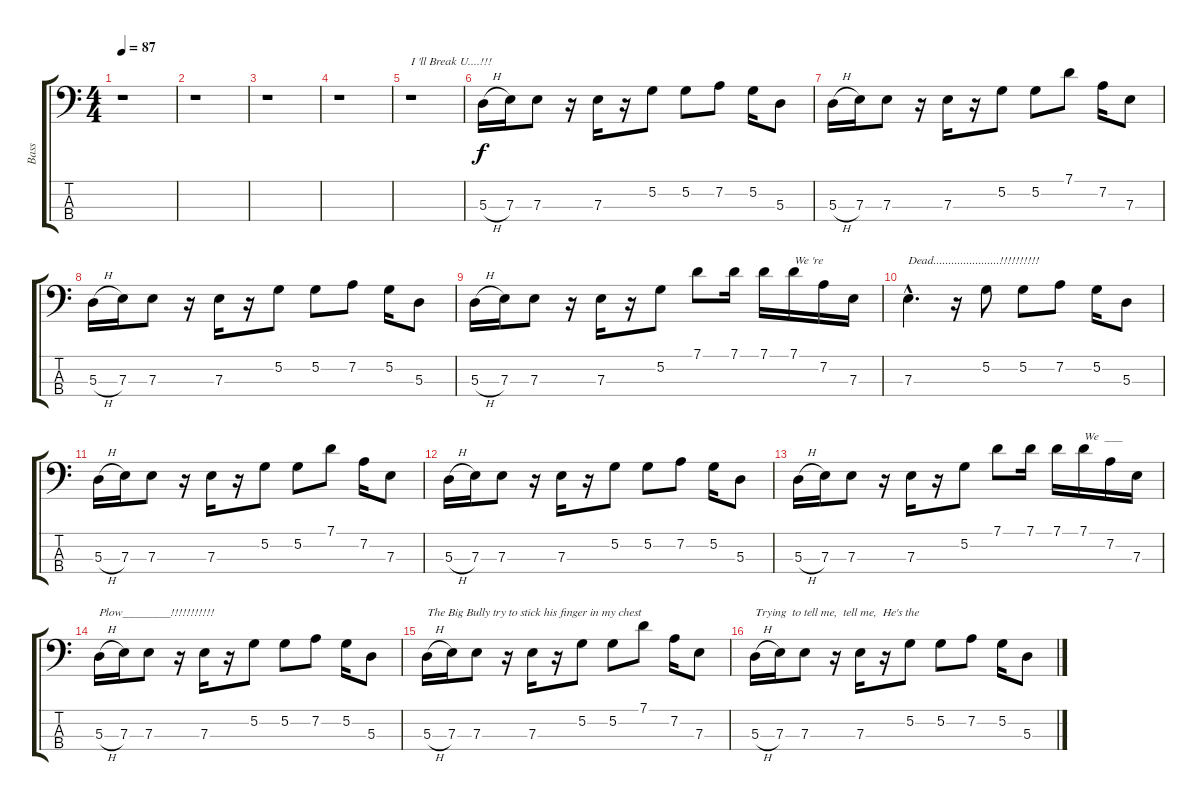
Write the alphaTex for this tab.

\track ("Bass" "Bass") {instrument electricbassfinger}
\staff {score tabs}
\tuning (G2 D2 A1 E1) {hide}
\ts (4 4)
\tempo 87
\clef f4
\ks c
r.1{txt " " dy f instrument electricbassfinger} |
r.1 |
r.1 |
r.1 |
r.1{txt "I 'll Break U....!!!"} |
5.3{h}.16 7.3.16 7.3.8 r.16 7.3.16 r.16 5.2.8 5.2.8 7.2.8 5.2.16 5.3.8 |
5.3{h}.16 7.3.16 7.3.8 r.16 7.3.16 r.16 5.2.8 5.2.8 7.1.8 7.2.16 7.3.8 |
5.3{h}.16 7.3.16 7.3.8 r.16 7.3.16 r.16 5.2.8 5.2.8 7.2.8 5.2.16 5.3.8 |
5.3{h}.16 7.3.16 7.3.8 r.16 7.3.16 r.16 5.2.8 7.1.8 7.1.16 7.1.16 7.1.16{txt "We 're "} 7.2.16 7.3.16 |
7.3{hac}.4{d txt "Dead......................!!!!!!!!!!"} r.16 5.2.8 5.2.8 7.2.8 5.2.16 5.3.8 |
5.3{h}.16 7.3.16 7.3.8 r.16 7.3.16 r.16 5.2.8 5.2.8 7.1.8 7.2.16 7.3.8 |
5.3{h}.16 7.3.16 7.3.8 r.16 7.3.16 r.16 5.2.8 5.2.8 7.2.8 5.2.16 5.3.8 |
5.3{h}.16 7.3.16 7.3.8 r.16 7.3.16 r.16 5.2.8 7.1.8 7.1.16 7.1.16 7.1.16{txt "We  ___"} 7.2.16 7.3.16 |
5.3{h}.16{txt "Plow________!!!!!!!!!!!"} 7.3.16 7.3.8 r.16 7.3.16 r.16 5.2.8 5.2.8 7.2.8 5.2.16 5.3.8 |
5.3{h}.16{txt "The Big Bully try to stick his finger in my chest"} 7.3.16 7.3.8 r.16 7.3.16 r.16 5.2.8 5.2.8 7.1.8 7.2.16 7.3.8 |
5.3{h}.16{txt "Trying  to tell me,  tell me,  He's the "} 7.3.16 7.3.8 r.16 7.3.16 r.16 5.2.8 5.2.8 7.2.8 5.2.16 5.3.8
